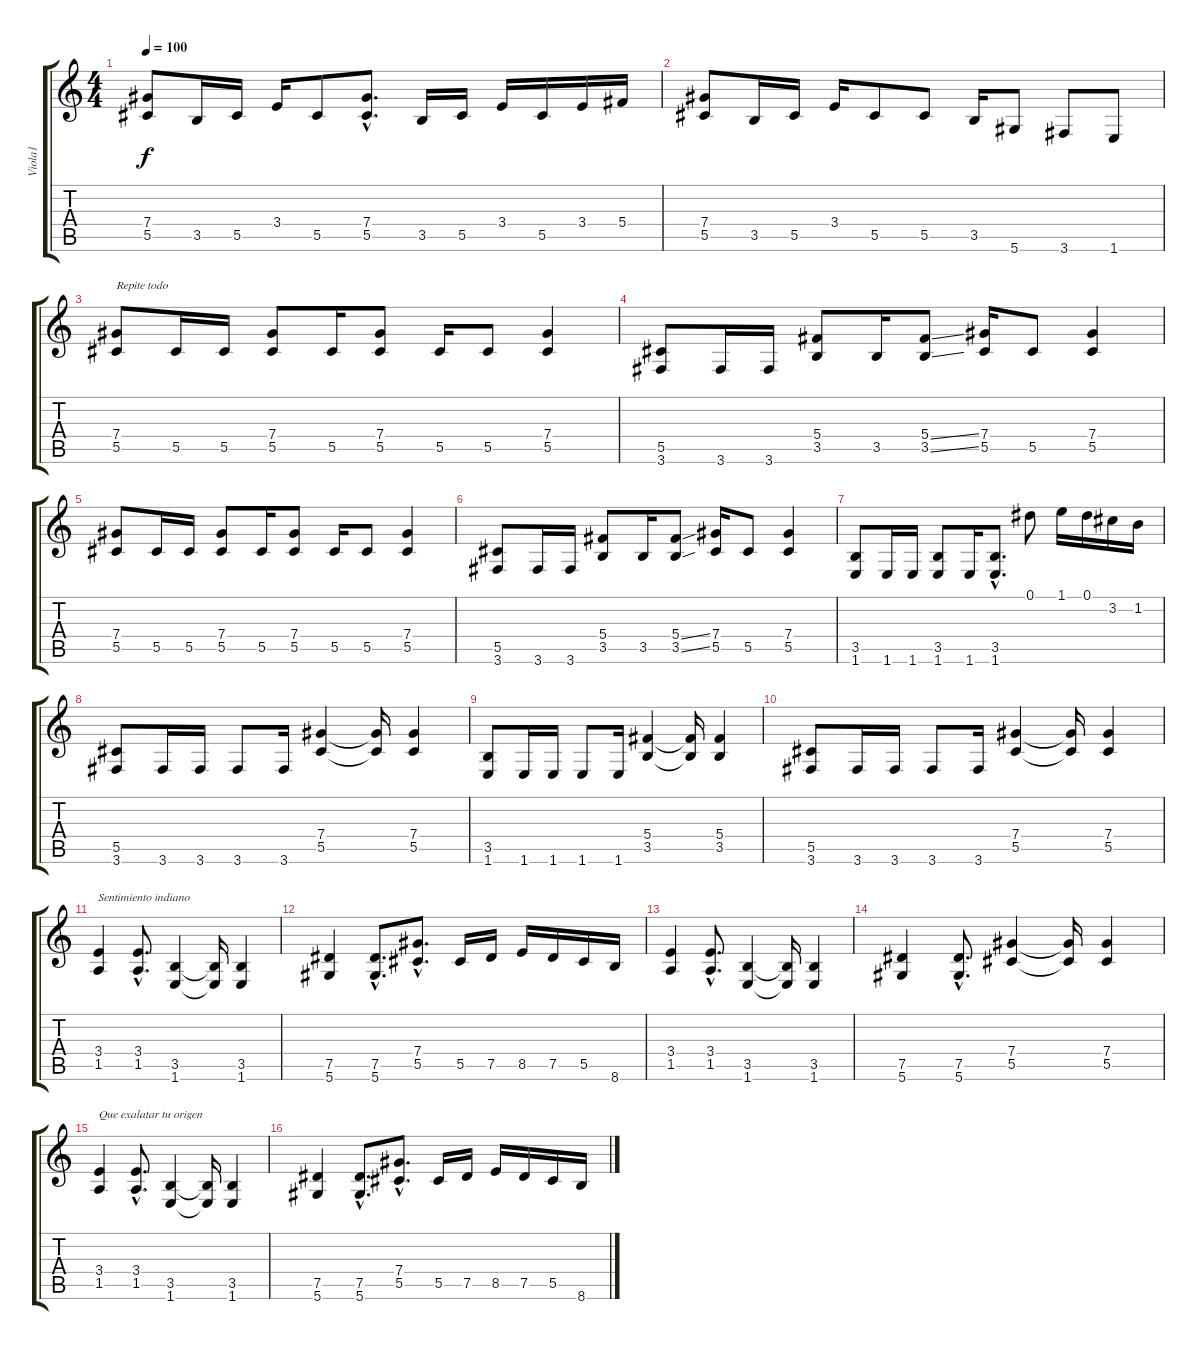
\track ("Viola1" "Viola1") {instrument overdrivenguitar}
\staff {score tabs}
\tuning (Eb4 Bb3 Gb3 Db3 Ab2 Eb2) {hide}
\ts (4 4)
\tempo 100
\clef g2
\ks c
(7.4 5.5).8{dy f} 3.5.16 5.5.16 3.4.16 5.5.8 (7.4{hac} 5.5{hac}).8{d} 3.5.16 5.5.16 3.4.16 5.5.16 3.4.16 5.4.16 |
(7.4 5.5).8 3.5.16 5.5.16 3.4.16 5.5.8 5.5.8 3.5.16 5.6.8 3.6.8 1.6.8 |
(7.4 5.5).8{txt "Repite todo"} 5.5.16 5.5.16 (7.4 5.5).8 5.5.16 (7.4 5.5).8 5.5.16 5.5.8 (7.4 5.5).4 |
(5.5 3.6).8 3.6.16 3.6.16 (5.4 3.5).8 3.5.16 (5.4{ss} 3.5{ss}).8 (7.4 5.5).16 5.5.8 (7.4 5.5).4 |
(7.4 5.5).8 5.5.16 5.5.16 (7.4 5.5).8 5.5.16 (7.4 5.5).8 5.5.16 5.5.8 (7.4 5.5).4 |
(5.5 3.6).8 3.6.16 3.6.16 (5.4 3.5).8 3.5.16 (5.4{ss} 3.5{ss}).8 (7.4 5.5).16 5.5.8 (7.4 5.5).4 |
(3.5 1.6).8 1.6.16 1.6.16 (3.5 1.6).8 1.6.16 (3.5{hac} 1.6{hac}).8{d} 0.1.8 1.1.16 0.1.16 3.2.16 1.2.16 |
(5.5 3.6).8 3.6.16 3.6.16 3.6.8 3.6.16 (7.4 5.5).4 (7.4{t} 5.5{t}).16 (7.4 5.5).4 |
(3.5 1.6).8 1.6.16 1.6.16 1.6.8 1.6.16 (5.4 3.5).4 (5.4{t} 3.5{t}).16 (5.4 3.5).4 |
(5.5 3.6).8 3.6.16 3.6.16 3.6.8 3.6.16 (7.4 5.5).4 (7.4{t} 5.5{t}).16 (7.4 5.5).4 |
(3.4 1.5).4{txt "Sentimiento indiano"} (3.4{hac} 1.5{hac}).8{d} (3.5 1.6).4 (3.5{t} 1.6{t}).16 (3.5 1.6).4 |
(7.5 5.6).4 (7.5{hac} 5.6{hac}).8{d} (7.4{hac} 5.5{hac}).8{d} 5.5.16 7.5.16 8.5.16 7.5.16 5.5.16 8.6.16 |
(3.4 1.5).4 (3.4{hac} 1.5{hac}).8{d} (3.5 1.6).4 (3.5{t} 1.6{t}).16 (3.5 1.6).4 |
(7.5 5.6).4 (7.5{hac} 5.6{hac}).8{d} (7.4 5.5).4 (7.4{t} 5.5{t}).16 (7.4 5.5).4 |
(3.4 1.5).4{txt "Que exalatar tu origen"} (3.4{hac} 1.5{hac}).8{d} (3.5 1.6).4 (3.5{t} 1.6{t}).16 (3.5 1.6).4 |
(7.5 5.6).4 (7.5{hac} 5.6{hac}).8{d} (7.4{hac} 5.5{hac}).8{d} 5.5.16 7.5.16 8.5.16 7.5.16 5.5.16 8.6.16
